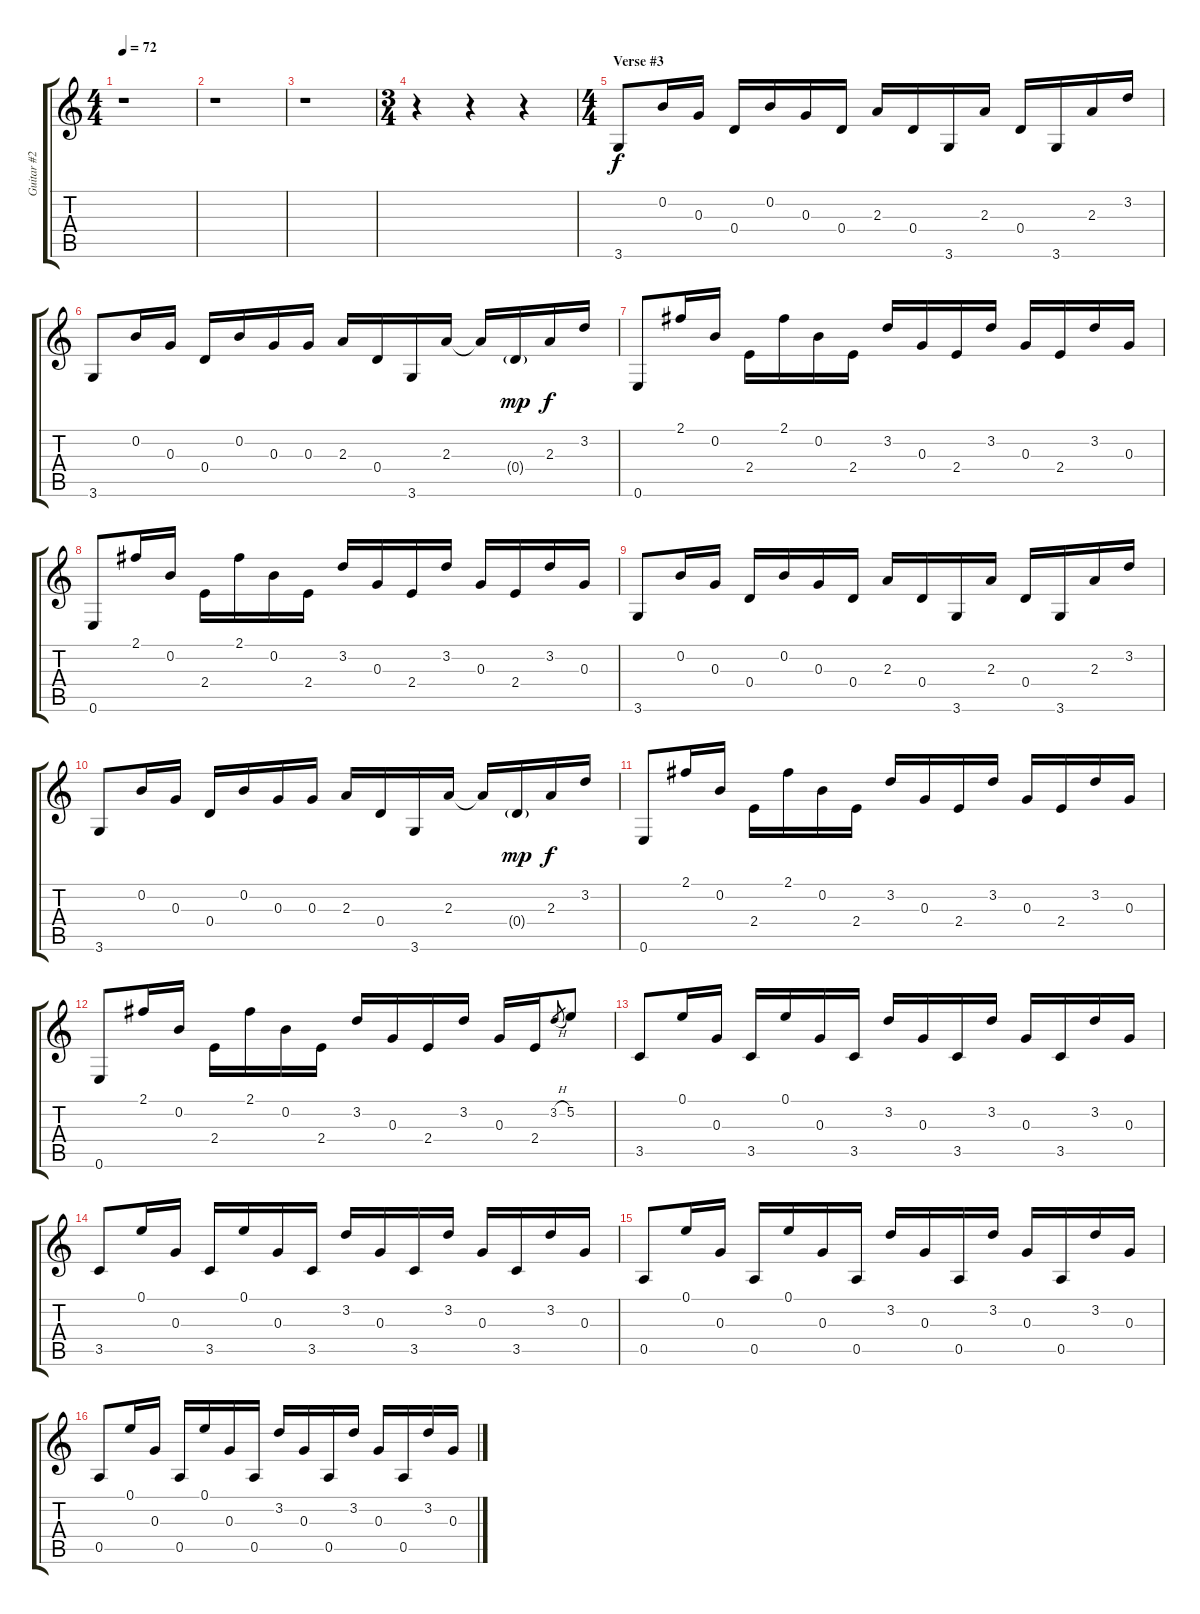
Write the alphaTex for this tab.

\track ("Guitar #2" "Guitar #2") {instrument acousticguitarsteel}
\staff {score tabs}
\tuning (E4 B3 G3 D3 A2 E2) {hide}
\ts (4 4)
\tempo 72
\clef g2
\ks c
r.1{dy f} |
r.1 |
r.1 |
\ts (3 4)
r.4 r.4 r.4 |
\ts (4 4)
\section ("" "Verse #3")
3.6.8 0.2.16 0.3.16 0.4.16 0.2.16 0.3.16 0.4.16 2.3.16 0.4.16 3.6.16 2.3.16 0.4.16 3.6.16 2.3.16 3.2.16 |
3.6.8 0.2.16 0.3.16 0.4.16 0.2.16 0.3.16 0.3.16 2.3.16 0.4.16 3.6.16 2.3.16 2.3{t}.16 0.4{g}.16{dy mp} 2.3.16{dy f} 3.2.16 |
0.6.8 2.1.16 0.2.16 2.4.16 2.1.16 0.2.16 2.4.16 3.2.16 0.3.16 2.4.16 3.2.16 0.3.16 2.4.16 3.2.16 0.3.16 |
0.6.8 2.1.16 0.2.16 2.4.16 2.1.16 0.2.16 2.4.16 3.2.16 0.3.16 2.4.16 3.2.16 0.3.16 2.4.16 3.2.16 0.3.16 |
3.6.8 0.2.16 0.3.16 0.4.16 0.2.16 0.3.16 0.4.16 2.3.16 0.4.16 3.6.16 2.3.16 0.4.16 3.6.16 2.3.16 3.2.16 |
3.6.8 0.2.16 0.3.16 0.4.16 0.2.16 0.3.16 0.3.16 2.3.16 0.4.16 3.6.16 2.3.16 2.3{t}.16 0.4{g}.16{dy mp} 2.3.16{dy f} 3.2.16 |
0.6.8 2.1.16 0.2.16 2.4.16 2.1.16 0.2.16 2.4.16 3.2.16 0.3.16 2.4.16 3.2.16 0.3.16 2.4.16 3.2.16 0.3.16 |
0.6.8 2.1.16 0.2.16 2.4.16 2.1.16 0.2.16 2.4.16 3.2.16 0.3.16 2.4.16 3.2.16 0.3.16 2.4.16 3.2{h}.8{gr} 5.2.8 |
3.5.8 0.1.16 0.3.16 3.5.16 0.1.16 0.3.16 3.5.16 3.2.16 0.3.16 3.5.16 3.2.16 0.3.16 3.5.16 3.2.16 0.3.16 |
3.5.8 0.1.16 0.3.16 3.5.16 0.1.16 0.3.16 3.5.16 3.2.16 0.3.16 3.5.16 3.2.16 0.3.16 3.5.16 3.2.16 0.3.16 |
0.5.8 0.1.16 0.3.16 0.5.16 0.1.16 0.3.16 0.5.16 3.2.16 0.3.16 0.5.16 3.2.16 0.3.16 0.5.16 3.2.16 0.3.16 |
0.5.8 0.1.16 0.3.16 0.5.16 0.1.16 0.3.16 0.5.16 3.2.16 0.3.16 0.5.16 3.2.16 0.3.16 0.5.16 3.2.16 0.3.16
